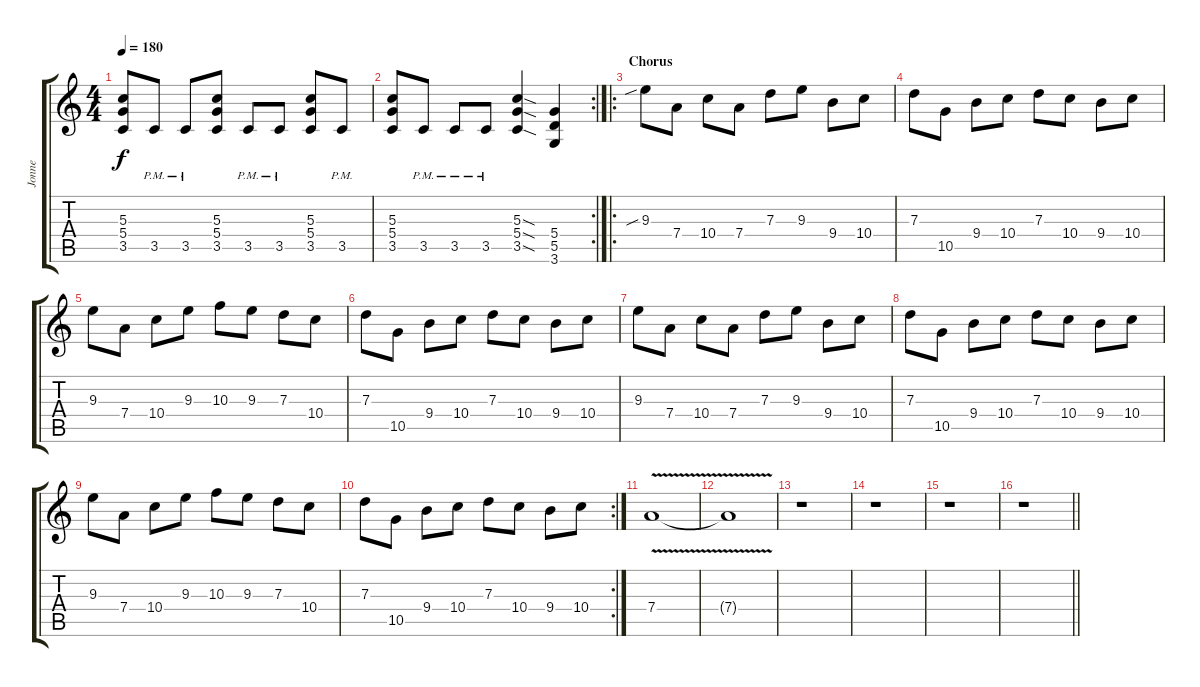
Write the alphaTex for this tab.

\track ("Jonne" "Jonne") {instrument overdrivenguitar}
\staff {score tabs}
\tuning (E4 B3 G3 D3 A2 E2) {hide}
\ts (4 4)
\tempo 180
\clef g2
\ks c
(5.3 5.4 3.5).8{dy f} 3.5{pm}.8 3.5{pm}.8 (5.3 5.4 3.5).8 3.5{pm}.8 3.5{pm}.8 (5.3 5.4 3.5).8 3.5{pm}.8 |
\rc 2
(5.3 5.4 3.5).8 3.5{pm}.8 3.5{pm}.8 3.5{pm}.8 (5.3{sod} 5.4{sod} 3.5{sod}).4 (5.4 5.5 3.6).4 |
\ro
\section ("" "Chorus")
9.3{sib}.8 7.4.8 10.4.8 7.4.8 7.3.8 9.3.8 9.4.8 10.4.8 |
7.3.8 10.5.8 9.4.8 10.4.8 7.3.8 10.4.8 9.4.8 10.4.8 |
9.3.8 7.4.8 10.4.8 9.3.8 10.3.8 9.3.8 7.3.8 10.4.8 |
7.3.8 10.5.8 9.4.8 10.4.8 7.3.8 10.4.8 9.4.8 10.4.8 |
9.3.8 7.4.8 10.4.8 7.4.8 7.3.8 9.3.8 9.4.8 10.4.8 |
7.3.8 10.5.8 9.4.8 10.4.8 7.3.8 10.4.8 9.4.8 10.4.8 |
9.3.8 7.4.8 10.4.8 9.3.8 10.3.8 9.3.8 7.3.8 10.4.8 |
\rc 2
7.3.8 10.5.8 9.4.8 10.4.8 7.3.8 10.4.8 9.4.8 10.4.8 |
7.4{v}.1 |
7.4{t}.1 |
r.1 |
r.1 |
r.1 |
\barLineRight lightlight
r.1
